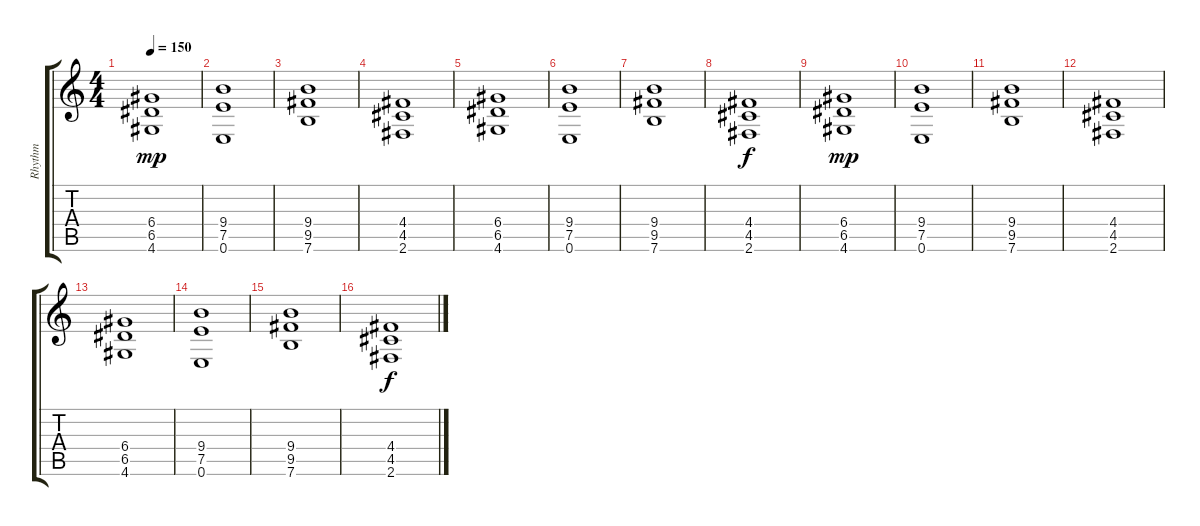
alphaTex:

\track ("Rhythm" "Rhythm") {instrument overdrivenguitar}
\staff {score tabs}
\tuning (E4 B3 G3 D3 A2 E2) {hide}
\ts (4 4)
\tempo 150
\clef g2
\ks c
(6.4 6.5 4.6).1{dy mp} |
(9.4 7.5 0.6).1 |
(9.4 9.5 7.6).1 |
(4.4 4.5 2.6).1 |
(6.4 6.5 4.6).1 |
(9.4 7.5 0.6).1 |
(9.4 9.5 7.6).1 |
(4.4 4.5 2.6).1{dy f} |
(6.4 6.5 4.6).1{dy mp} |
(9.4 7.5 0.6).1 |
(9.4 9.5 7.6).1 |
(4.4 4.5 2.6).1 |
(6.4 6.5 4.6).1 |
(9.4 7.5 0.6).1 |
(9.4 9.5 7.6).1 |
(4.4 4.5 2.6).1{dy f}
